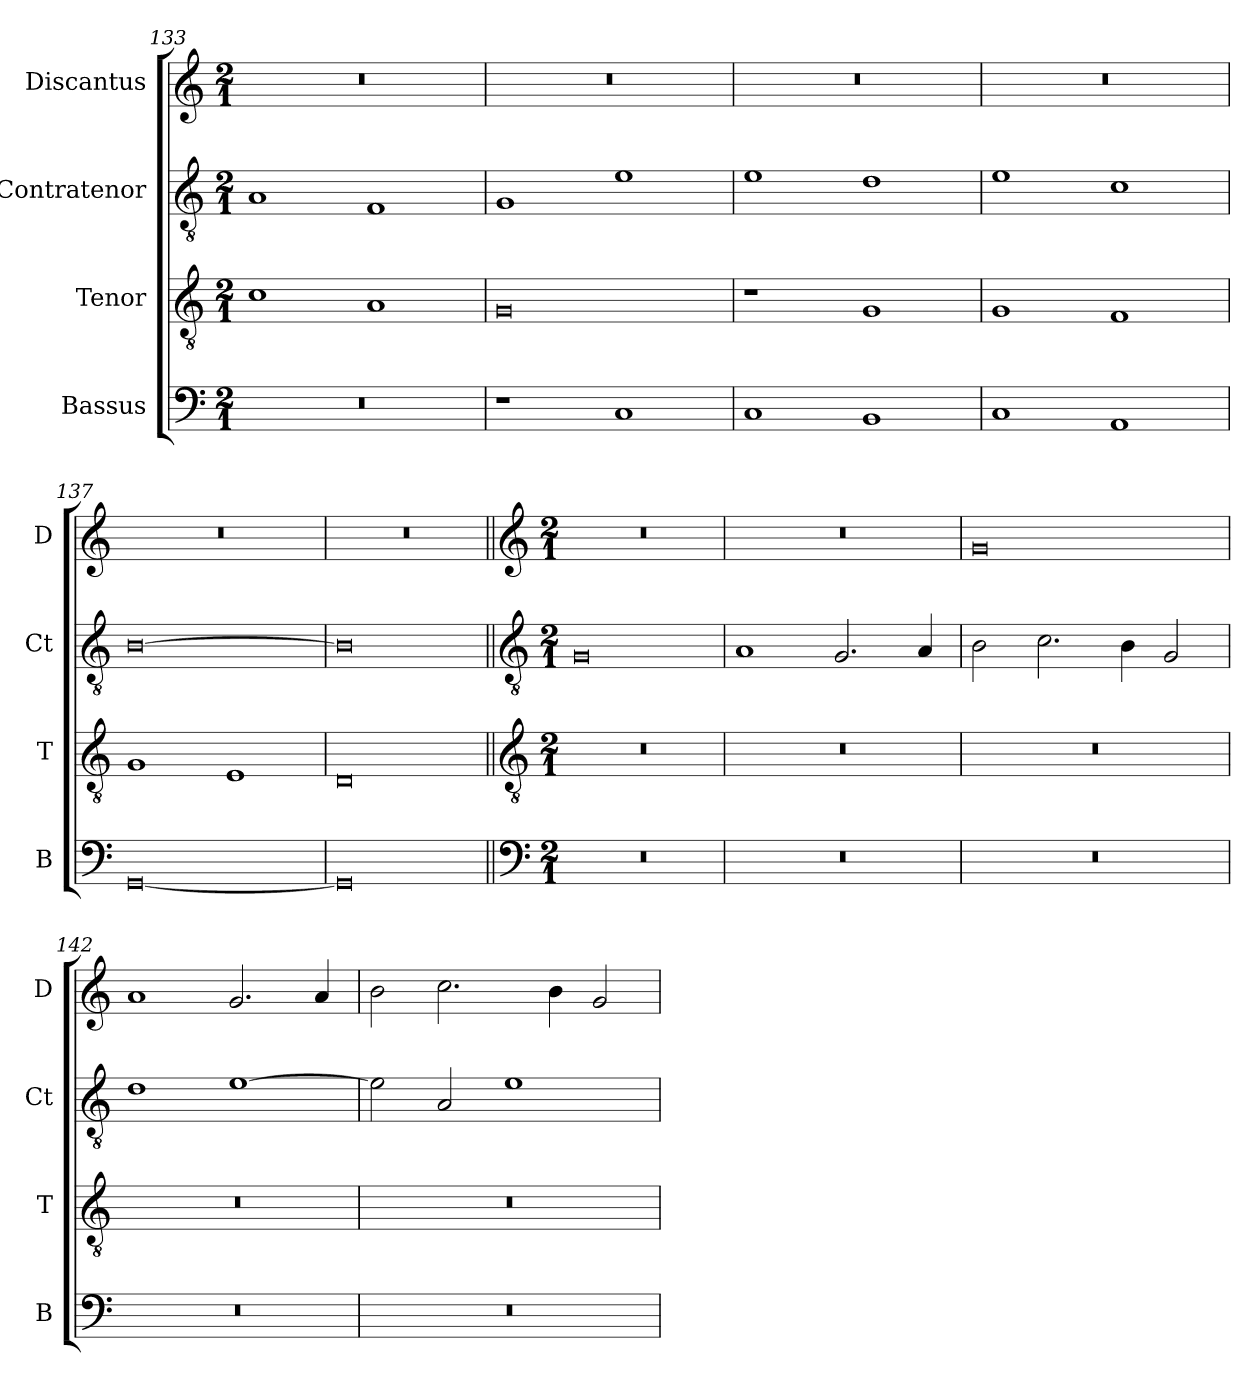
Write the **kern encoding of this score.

**kern	**kern	**kern	**kern
*part4	*part3	*part2	*part1
*staff4	*staff3	*staff2	*staff1
*I"Bassus	*I"Tenor	*I"Contratenor	*I"Discantus
*I'B	*I'T	*I'Ct	*I'D
*clefF4	*clefGv2	*clefGv2	*clefG2
*k[]	*k[]	*k[]	*k[]
*M2/1	*M2/1	*M2/1	*M2/1
=133	=133	=133	=133
0r	1c	1A	0r
.	1A	1F	.
=134	=134	=134	=134
1r	0G	1G	0r
1C	.	1e	.
=135	=135	=135	=135
1C	1r	1e	0r
1BB	1G	1d	.
=136	=136	=136	=136
1C	1G	1e	0r
1AA	1F	1c	.
=137	=137	=137	=137
[0GG	1G	[0B	0r
.	1E	.	.
=138	=138	=138	=138
0GG]	0D	0B]	0r
!!LO:LB:g=z
=139||	=139||	=139||	=139||
*clefF4	*clefGv2	*clefGv2	*clefG2
*k[]	*k[]	*k[]	*k[]
*M2/1	*M2/1	*M2/1	*M2/1
0r	0r	0G	0r
=140	=140	=140	=140
0r	0r	1A	0r
.	.	2.G/	.
.	.	4A/	.
=141	=141	=141	=141
0r	0r	2B\	0g
.	.	2.c\	.
.	.	4B\	.
.	.	2G/	.
=142	=142	=142	=142
0r	0r	1d	1a
.	.	[1e	2.g/
.	.	.	4a/
=143	=143	=143	=143
0r	0r	2e\]	2b\
.	.	2A/	2.cc\
.	.	1e	.
.	.	.	4b\
.	.	.	2g/
=	=	=	=
*-	*-	*-	*-
